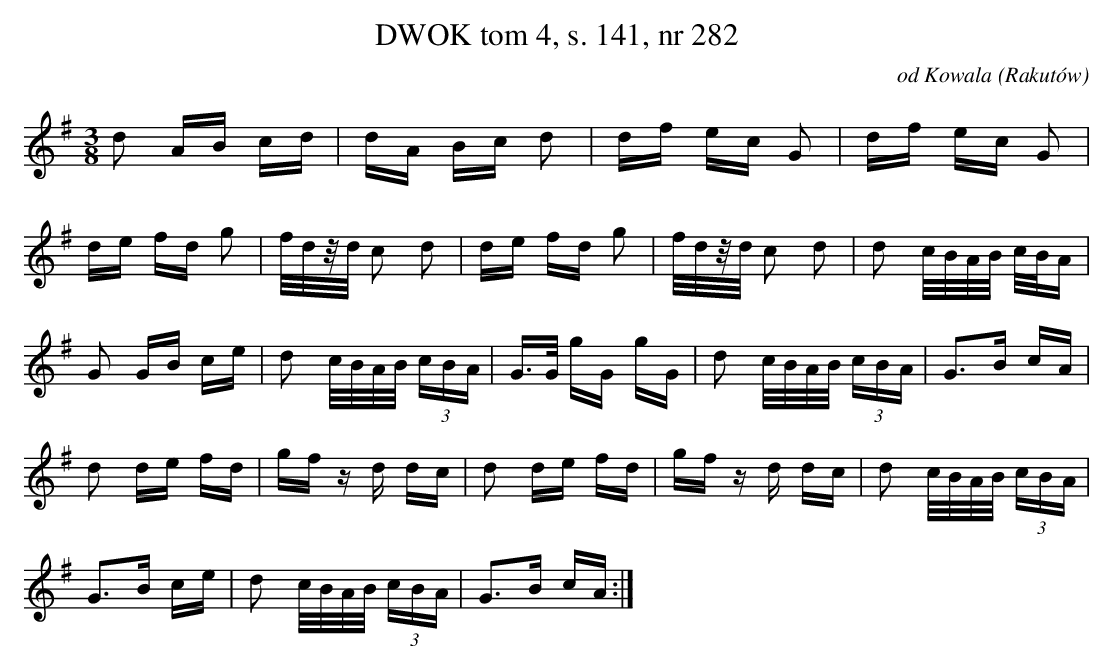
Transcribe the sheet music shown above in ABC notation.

X:1
T:DWOK tom 4, s. 141, nr 282
O:od Kowala (Rakutów)
L:1/16
M:3/8
K:G
d2 AB cd|dA Bc d2|df ec G2|df ec G2|
de fd g2|f/2d/2z/2d/2 c2 d2|de fd g2|f/2d/2z/2d/2 c2 d2|d2 c/2B/2A/2B/2 c/2B/2A|
G2 GB ce|d2 c/2B/2A/2B/2  (3cBA |G3/2G/2 gG gG|d2 c/2B/2A/2B/2  (3cBA |G3B cA|
d2 de fd|gf zd dc|d2 de fd|gf zd dc|d2 c/2B/2A/2B/2  (3cBA |
G3B ce|d2 c/2B/2A/2B/2  (3cBA |G3B cA:|
